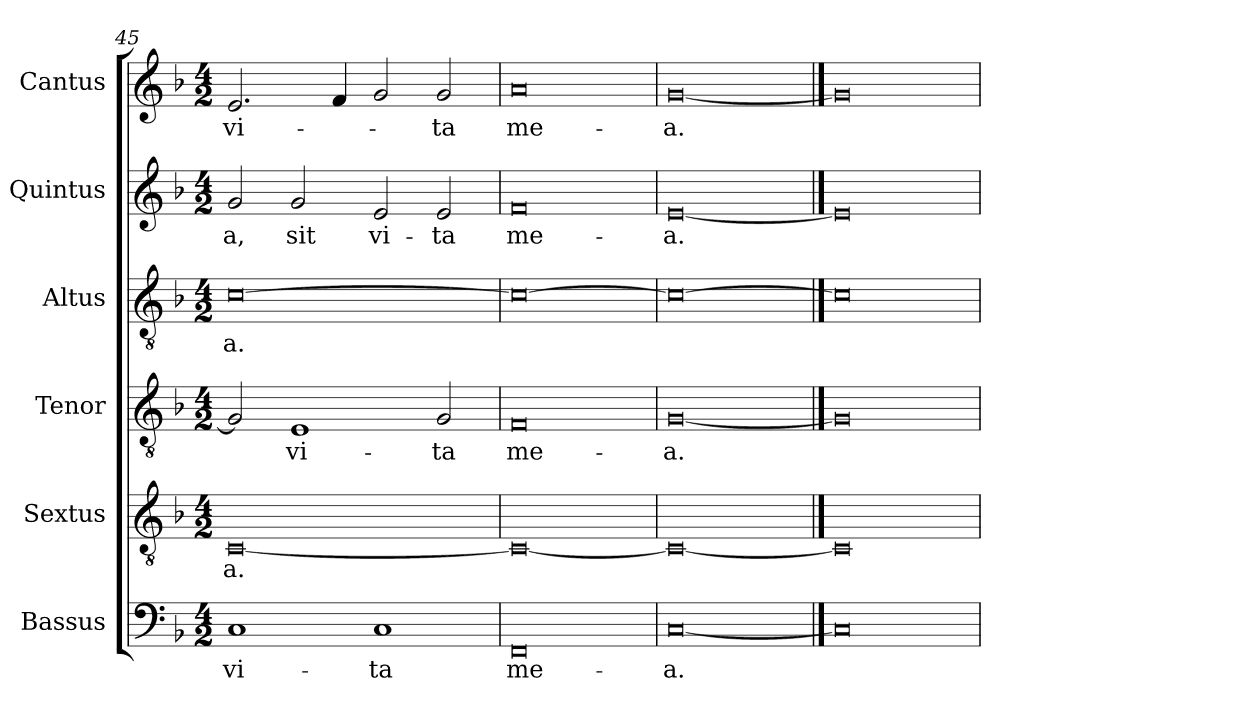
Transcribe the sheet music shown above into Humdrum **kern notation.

**kern	**text	**kern	**text	**kern	**text	**kern	**text	**kern	**text	**kern	**text
*part6	*part6	*part5	*part5	*part4	*part4	*part3	*part3	*part2	*part2	*part1	*part1
*staff6	*staff6	*staff5	*staff5	*staff4	*staff4	*staff3	*staff3	*staff2	*staff2	*staff1	*staff1
*I"Bassus	*	*I"Sextus	*	*I"Tenor	*	*I"Altus	*	*I"Quintus	*	*I"Cantus	*
*I'B.	*	*	*	*I'T.	*	*I'A.	*	*	*	*I'C.	*
*clefF4	*	*clefGv2	*	*clefGv2	*	*clefGv2	*	*clefG2	*	*clefG2	*
*	*	*ITrd7c12	*	*ITrd7c12	*	*ITrd7c12	*	*	*	*	*
*k[b-]	*	*k[b-]	*	*k[b-]	*	*k[b-]	*	*k[b-]	*	*k[b-]	*
*F:	*	*F:	*	*F:	*	*F:	*	*F:	*	*F:	*
*M4/2	*	*M4/2	*	*M4/2	*	*M4/2	*	*M4/2	*	*M4/2	*
=45	=45	=45	=45	=45	=45	=45	=45	=45	=45	=45	=45
!	!LO:LY:b:color=#000000	!	!	!	!	!	!	!	!	!	!
!	!	!	!LO:LY:b:color=#000000	!	!	!	!	!	!	!	!
!	!	!	!	!	!	!	!LO:LY:b:color=#000000	!	!	!	!
!	!	!	!	!	!	!	!	!	!LO:LY:b:color=#000000	!	!
!	!	!	!	!	!	!	!	!	!	!	!LO:LY:b:color=#000000
1Ci	vi-	[0CCi	-a.	2GGi/]	.	[0Ci	-a.	2gi/	-a,	2.ei/	vi-
!	!	!	!	!	!LO:LY:b:color=#000000	!	!	!	!	!	!
!	!	!	!	!	!	!	!	!	!LO:LY:b:color=#000000	!	!
.	.	.	.	1EEi	vi-	.	.	2gi/	sit	.	.
.	.	.	.	.	.	.	.	.	.	4fi/	.
!	!LO:LY:b:color=#000000	!	!	!	!	!	!	!	!	!	!
!	!	!	!	!	!	!	!	!	!LO:LY:b:color=#000000	!	!
1Ci	-ta	.	.	.	.	.	.	2ei/	vi-	2gi/	.
!	!	!	!	!	!LO:LY:b:color=#000000	!	!	!	!	!	!
!	!	!	!	!	!	!	!	!	!LO:LY:b:color=#000000	!	!
!	!	!	!	!	!	!	!	!	!	!	!LO:LY:b:color=#000000
.	.	.	.	2GGi/	-ta	.	.	2ei/	-ta	2gi/	-ta
=46	=46	=46	=46	=46	=46	=46	=46	=46	=46	=46	=46
!	!LO:LY:b:color=#000000	!	!	!	!	!	!	!	!	!	!
!	!	!	!	!	!LO:LY:b:color=#000000	!	!	!	!	!	!
!	!	!	!	!	!	!	!	!	!LO:LY:b:color=#000000	!	!
!	!	!	!	!	!	!	!	!	!	!	!LO:LY:b:color=#000000
0FFi	me-	0CCi_	.	0FFi	me-	0Ci_	.	0fi	me-	0ai	me-
=47	=47	=47	=47	=47	=47	=47	=47	=47	=47	=47	=47
!	!LO:LY:b:color=#000000	!	!	!	!	!	!	!	!	!	!
!	!	!	!	!	!LO:LY:b:color=#000000	!	!	!	!	!	!
!	!	!	!	!	!	!	!	!	!LO:LY:b:color=#000000	!	!
!	!	!	!	!	!	!	!	!	!	!	!LO:LY:b:color=#000000
[0Ci	-a.	0CCi_	.	[0GGi	-a.	0Ci_	.	[0ei	-a.	[0gi	-a.
==48	==48	==48	==48	==48	==48	==48	==48	==48	==48	==48	==48
0Ci]	.	0CCi]	.	0GGi]	.	0Ci]	.	0ei]	.	0gi]	.
=	=	=	=	=	=	=	=	=	=	=	=
*-	*-	*-	*-	*-	*-	*-	*-	*-	*-	*-	*-
